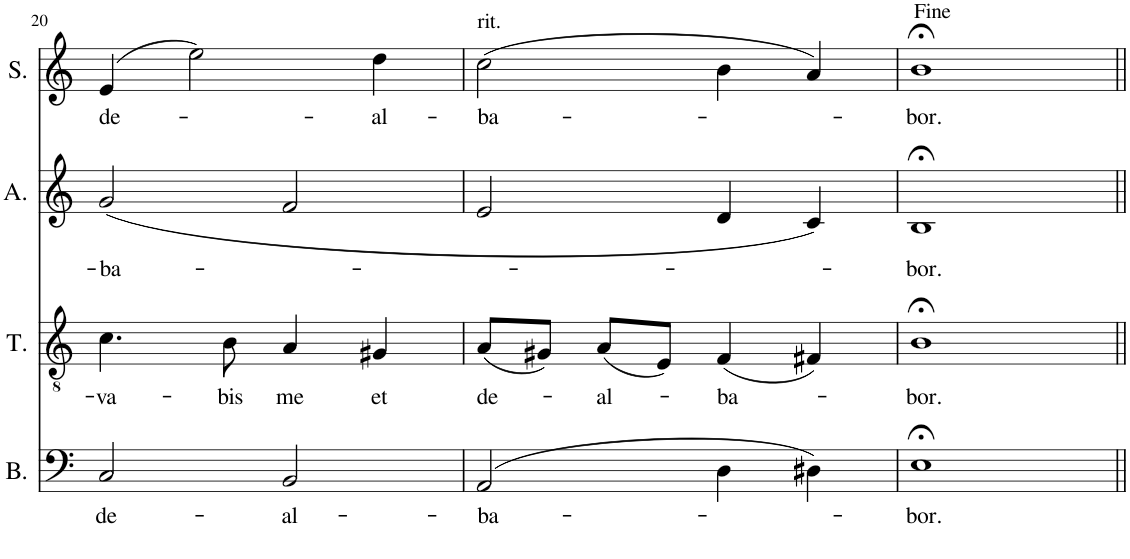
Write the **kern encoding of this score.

**kern	**text	**kern	**text	**kern	**text	**kern	**text
*part4	*part4	*part3	*part3	*part2	*part2	*part1	*part1
*staff4	*staff4	*staff3	*staff3	*staff2	*staff2	*staff1	*staff1
*I"Bass	*	*I"Tenor	*	*I"Alto	*	*I"Soprano	*
*I'B.	*	*I'T.	*	*I'A.	*	*I'S.	*
!!LO:PB:g=z
*clefF4	*	*clefGv2	*	*clefG2	*	*clefG2	*
*k[]	*	*k[]	*	*k[]	*	*k[]	*
*M4/4	*	*M4/4	*	*	*	*M4/4	*
*met(c|)	*	*met(c|)	*	*	*	*met(c|)	*
=20	=20	=20	=20	=20	=20	=20	=20
!	!LO:LY:b	!	!LO:LY:b	!	!LO:LY:b	!	!LO:LY:b
2C/	de-	4.c\	-va-	(2g/	-ba-	(4e/	de-
.	.	.	.	.	.	2ee\)	.
!	!	!	!LO:LY:b	!	!	!	!
.	.	8B\	-bis	.	.	.	.
!	!LO:LY:b	!	!LO:LY:b	!	!	!	!
2BB/	-al-	4A/	me	2f/	.	.	.
!	!	!	!LO:LY:b	!	!	!	!LO:LY:b
.	.	4G#X/	et	.	.	4dd\	-al-
=21	=21	=21	=21	=21	=21	=21	=21
!	!	!	!	!	!	!LO:TX:a:t=rit.	!
!	!LO:LY:b	!	!LO:LY:b	!	!	!	!LO:LY:b
(2AA/	-ba-	(8A/L	de-	2e/	.	(2cc\	-ba-
.	.	8G#X/J)	.	.	.	.	.
!	!	!	!LO:LY:b	!	!	!	!
.	.	(8A/L	-al-	.	.	.	.
.	.	8E/J)	.	.	.	.	.
!	!	!	!LO:LY:b	!	!	!	!
4D\	.	(4F/	-ba-	4d/	.	4b\	.
4D#X\)	.	4F#X/)	.	4c/)	.	4a/)	.
=22	=22	=22	=22	=22	=22	=22	=22
!	!LO:LY:b	!	!LO:LY:b	!	!LO:LY:b	!	!LO:LY:b
1E;<	-bor.	1B;<	-bor.	1B;<	-bor.	1b;<	-bor.
=||	=||	=||	=||	=||	=||	=||	=||
*-	*-	*-	*-	*-	*-	*-	*-
